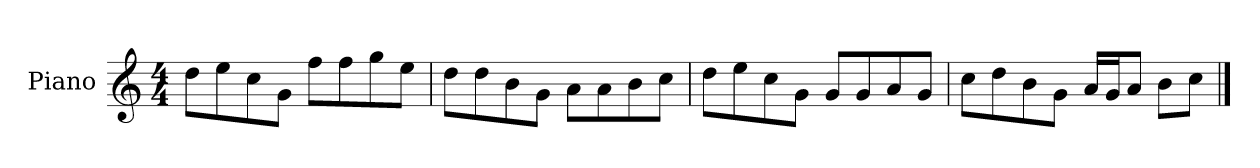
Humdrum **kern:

**kern
*part1
*staff1
*I"Piano
*I'P-no
*clefG2
*k[]
*M4/4
*MM90
=1
8dd\L
8ee\
8cc\
8g\J
8ff\L
8ff\
8gg\
8ee\J
=2
8dd\L
8dd\
8b\
8g\J
8a\L
8a\
8b\
8cc\J
=3
8dd\L
8ee\
8cc\
8g\J
8g/L
8g/
8a/
8g/J
=4
8cc\L
8dd\
8b\
8g\J
16a/LL
16g/J
8a/J
8b\L
8cc\J
==
*-
